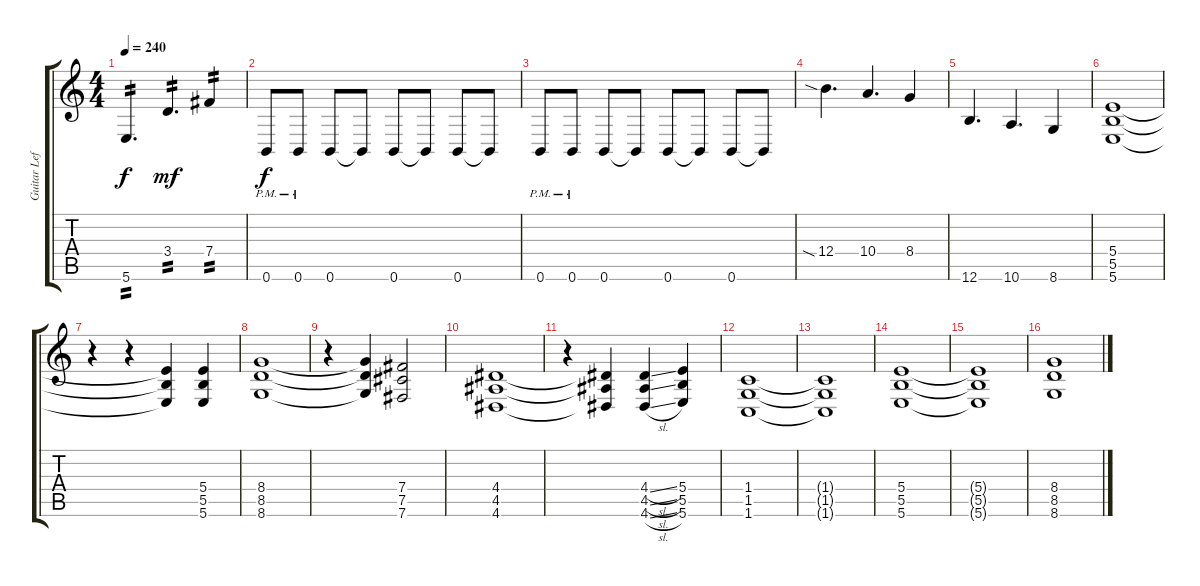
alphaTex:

\track ("Guitar Left" "Guitar Lef") {instrument distortionguitar}
\staff {score tabs}
\tuning (Db4 Ab3 E3 B2 Gb2 B1) {hide}
\ts (4 4)
\tempo 240
\clef g2
\ks c
5.6.4{d tp 2 dy f} 3.4.4{d tp 2 dy mf} 7.4.4{tp 2} |
0.6{pm}.8{dy f} 0.6{pm}.8 0.6.8 0.6{t}.8 0.6.8 0.6{t}.8 0.6.8 0.6{t}.8 |
0.6{pm}.8 0.6{pm}.8 0.6.8 0.6{t}.8 0.6.8 0.6{t}.8 0.6.8 0.6{t}.8 |
12.4{sia}.4{d} 10.4.4{d} 8.4.4 |
12.6.4{d} 10.6.4{d} 8.6.4 |
(5.4 5.5 5.6).1{volume 10} |
r.4 r.4 (5.4{t} 5.5{t} 5.6{t}).4 (5.4 5.5 5.6).4 |
(8.4 8.5 8.6).1 |
r.4 (8.4{t} 8.5{t} 8.6{t}).4 (7.4 7.5 7.6).2 |
(4.4 4.5 4.6).1 |
r.4 (4.4{t} 4.5{t} 4.6{t}).4 (4.4{sl} 4.5{sl} 4.6{sl}).4 (5.4 5.5 5.6).4 |
(1.4 1.5 1.6).1 |
(1.4{t} 1.5{t} 1.6{t}).1 |
(5.4 5.5 5.6).1 |
(5.4{t} 5.5{t} 5.6{t}).1 |
(8.4 8.5 8.6).1
